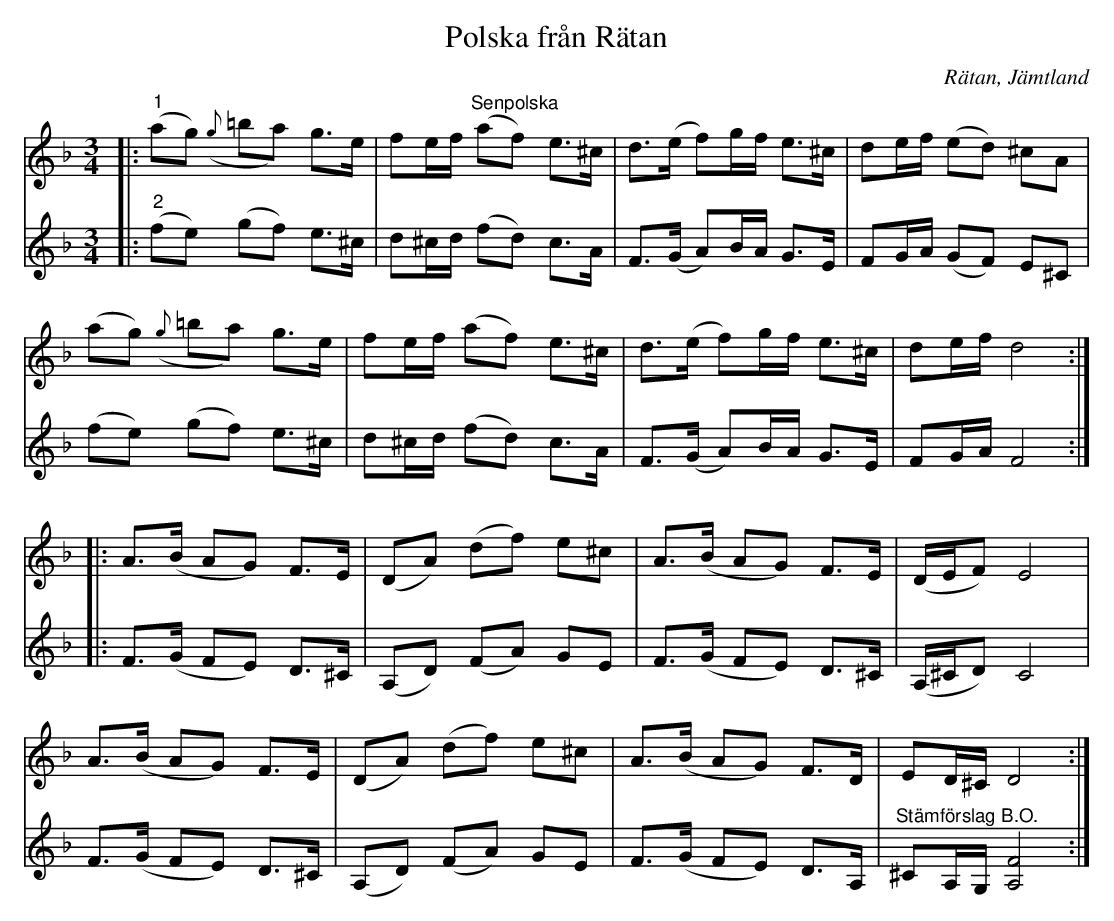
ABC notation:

X:1
T:Polska från Rätan
O:Rätan, Jämtland
L:1/8
M:3/4
K:F
V:1
|:"^1" (ag)({g} =ba) g>e | fe/f/"^Senpolska" (af) e>^c | d>(e f)g/f/ e>^c | de/f/ (ed) ^cA |
(ag)({g} =ba) g>e | fe/f/ (af) e>^c | d>(e f)g/f/ e>^c | de/f/ d4 ::
A>(B AG) F>E | (DA) (df) e^c | A>(B AG) F>E | (D/E/F) E4 |
A>(B AG) F>E | (DA) (df) e^c | A>(B AG) F>D | ED/^C/ D4 :|
V:2
|:"^2" (fe) (gf) e>^c | d^c/d/ (fd) c>A | F>(G A)B/A/ G>E | FG/A/ (GF) E^C |
(fe) (gf) e>^c | d^c/d/ (fd) c>A | F>(G A)B/A/ G>E | FG/A/ F4 ::
F>(G FE) D>^C | (A,D) (FA) GE | F>(G FE) D>^C | (A,/^C/D) C4 |
F>(G FE) D>^C | (A,D) (FA) GE | F>(G FE) D>A, | "^Stämförslag B.O." ^CA,/G,/ [A,F]4 :|
